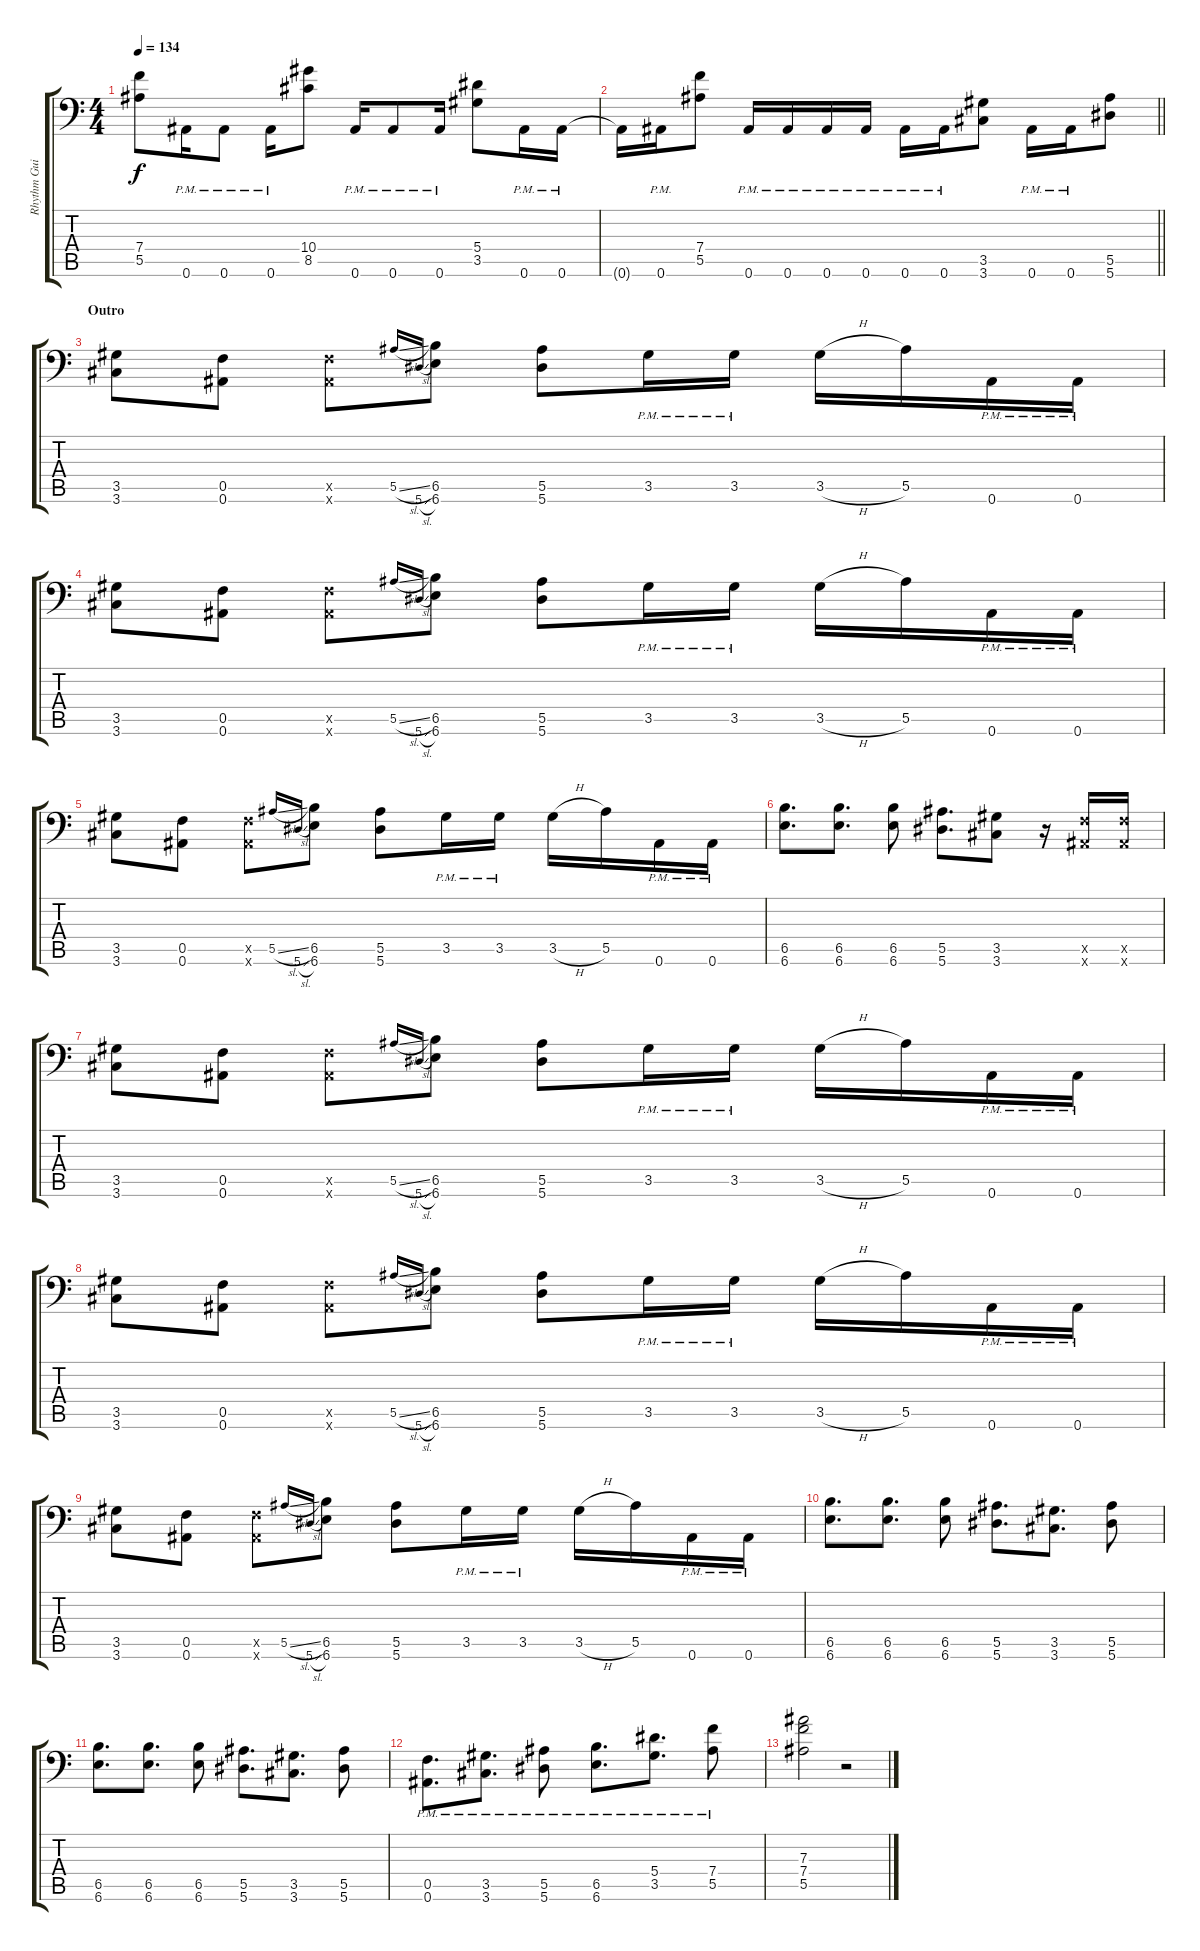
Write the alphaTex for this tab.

\track ("Rhythm Guitar I" "Rhythm Gui") {instrument overdrivenguitar}
\staff {score tabs}
\tuning (C4 G3 Eb3 Bb2 F2 Bb1) {hide}
\ts (4 4)
\tempo 134
\clef f4
\ks c
(7.4 5.5).8{dy f} 0.6{pm}.16 0.6{pm}.8 0.6{pm}.16 (10.4 8.5).8 0.6{pm}.16 0.6{pm}.8 0.6{pm}.16 (5.4 3.5).8 0.6{pm}.16 0.6{pm}.16 |
\barLineRight lightlight
0.6{t}.16 0.6{pm}.16 (7.4 5.5).8 0.6{pm}.16 0.6{pm}.16 0.6{pm}.16 0.6{pm}.16 0.6{pm}.16 0.6{pm}.16 (3.5 3.6).8 0.6{pm}.16 0.6{pm}.16 (5.5 5.6).8 |
\section ("" "Outro")
(3.5 3.6).8 (0.5 0.6).8 (0.5{x} 0.6{x}).8 5.5{sl}.16{gr onbeat} 5.6{sl}.16{gr onbeat} (6.5 6.6).8 (5.5 5.6).8 3.5{pm}.16 3.5{pm}.16 3.5{h}.16 5.5.16 0.6{pm}.16 0.6{pm}.16 |
(3.5 3.6).8 (0.5 0.6).8 (0.5{x} 0.6{x}).8 5.5{sl}.16{gr onbeat} 5.6{sl}.16{gr onbeat} (6.5 6.6).8 (5.5 5.6).8 3.5{pm}.16 3.5{pm}.16 3.5{h}.16 5.5.16 0.6{pm}.16 0.6{pm}.16 |
(3.5 3.6).8 (0.5 0.6).8 (0.5{x} 0.6{x}).8 5.5{sl}.16{gr onbeat} 5.6{sl}.16{gr onbeat} (6.5 6.6).8 (5.5 5.6).8 3.5{pm}.16 3.5{pm}.16 3.5{h}.16 5.5.16 0.6{pm}.16 0.6{pm}.16 |
(6.5 6.6).8{d} (6.5 6.6).8{d} (6.5 6.6).8 (5.5 5.6).8{d} (3.5 3.6).8 r.16 (0.5{x} 0.6{x}).16 (0.5{x} 0.6{x}).16 |
(3.5 3.6).8 (0.5 0.6).8 (0.5{x} 0.6{x}).8 5.5{sl}.16{gr onbeat} 5.6{sl}.16{gr onbeat} (6.5 6.6).8 (5.5 5.6).8 3.5{pm}.16 3.5{pm}.16 3.5{h}.16 5.5.16 0.6{pm}.16 0.6{pm}.16 |
(3.5 3.6).8 (0.5 0.6).8 (0.5{x} 0.6{x}).8 5.5{sl}.16{gr onbeat} 5.6{sl}.16{gr onbeat} (6.5 6.6).8 (5.5 5.6).8 3.5{pm}.16 3.5{pm}.16 3.5{h}.16 5.5.16 0.6{pm}.16 0.6{pm}.16 |
(3.5 3.6).8 (0.5 0.6).8 (0.5{x} 0.6{x}).8 5.5{sl}.16{gr onbeat} 5.6{sl}.16{gr onbeat} (6.5 6.6).8 (5.5 5.6).8 3.5{pm}.16 3.5{pm}.16 3.5{h}.16 5.5.16 0.6{pm}.16 0.6{pm}.16 |
(6.5 6.6).8{d} (6.5 6.6).8{d} (6.5 6.6).8 (5.5 5.6).8{d} (3.5 3.6).8{d} (5.5 5.6).8 |
(6.5 6.6).8{d} (6.5 6.6).8{d} (6.5 6.6).8 (5.5 5.6).8{d} (3.5 3.6).8{d} (5.5 5.6).8 |
(0.5{pm} 0.6{pm}).8{d} (3.5{pm} 3.6{pm}).8{d} (5.5{pm} 5.6{pm}).8 (6.5{pm} 6.6{pm}).8{d} (5.4{pm} 3.5{pm}).8{d} (7.4{pm} 5.5{pm}).8 |
(7.3 7.4 5.5).2 r.2
